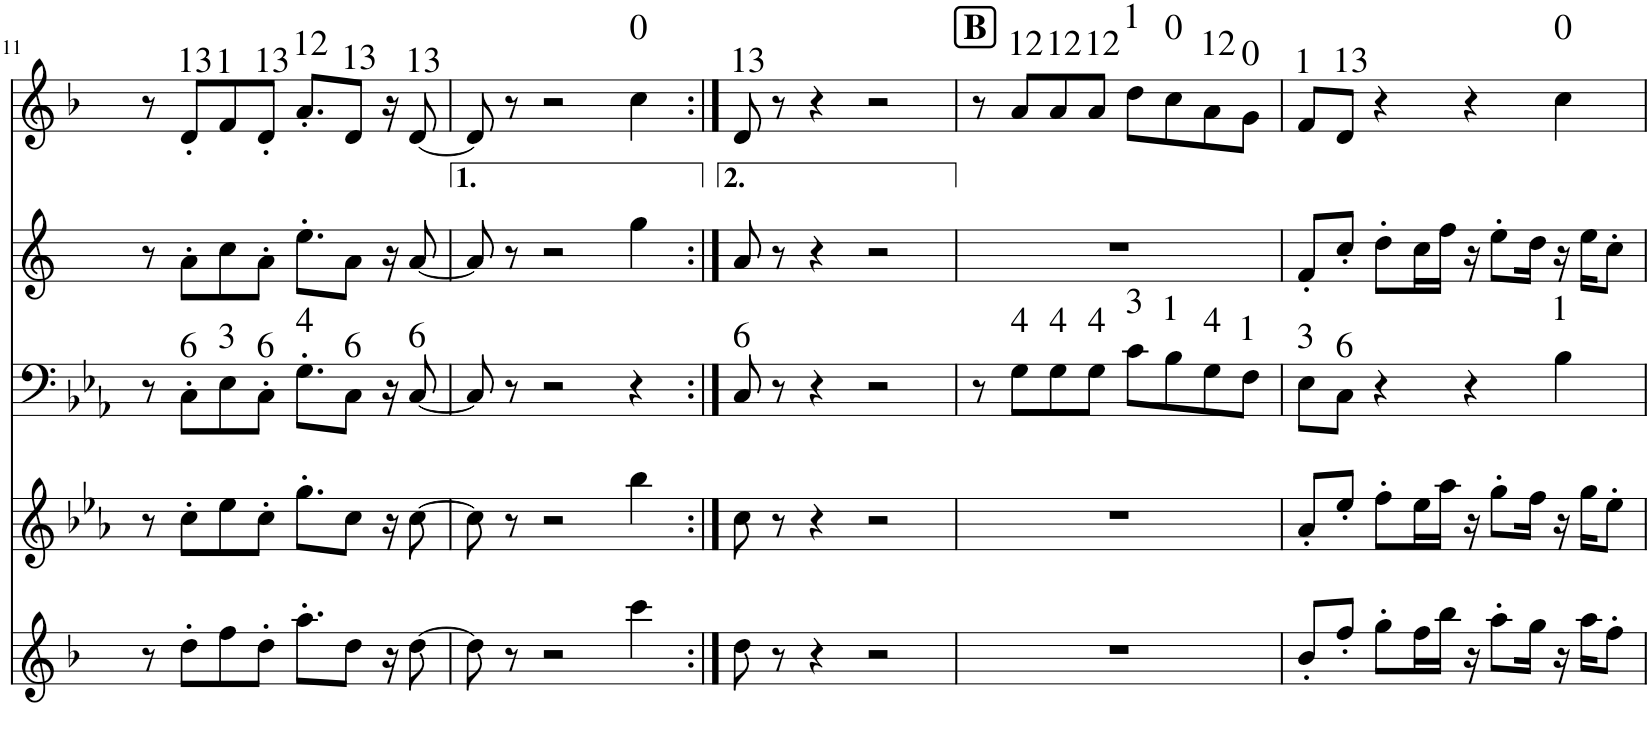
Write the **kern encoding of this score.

**kern	**kern	**kern	**kern	**kern	**kern
*part6	*part5	*part4	*part3	*part2	*part1
*staff6	*staff5	*staff4	*staff3	*staff2	*staff1
*I"Saxofone Tenor	*I"Flauta	*I"Tuba	*I"Trombone	*I"Saxofone Alto	*I"Trompete Bb
*	*I'Fl	*I'Tba	*I'Trb	*	*I'Tpt
!!LO:PB:g=z
*clefG2	*clefG2	*clefF4	*clefF4	*clefG2	*clefG2
*Trd8c14	*	*	*	*Trd5c9	*Trd1c2
*k[b-]	*k[b-e-a-]	*k[b-e-a-]	*k[b-e-a-]	*k[]	*k[b-]
*M4/4	*M4/4	*M4/4	*M4/4	*M4/4	*M4/4
=11	=11	=11	=11	=11	=11
8r	8r	8.AAA-/L	8r	8r	8r
!	!	!	!	!	!LO:TX:a:t=13
!	!	!	!LO:TX:a:t=6	!	!
8dd'\L	8cc'\L	.	8C'\L	8a'\L	8d'/L
.	.	[16AAA-/Jk	.	.	.
!	!	!	!	!	!LO:TX:a:t=1
!	!	!	!LO:TX:a:t=3	!	!
8ff\	8ee-\	32AAA-]	8E-\	8cc\	8f/
.	.	32r	.	.	.
.	.	16r	.	.	.
!	!	!	!	!	!LO:TX:a:t=13
!	!	!	!LO:TX:a:t=6	!	!
8dd'\J	8cc'\J	8AAA-	8C'\J	8a'\J	8d'/J
!	!	!	!	!	!LO:TX:a:t=12
!	!	!	!LO:TX:a:t=4	!	!
8.aa'\L	8.gg'\L	8r	8.G'\L	8.ee'\L	8.a'/L
.	.	8AAA-	.	.	.
!	!	!	!	!	!LO:TX:a:t=13
!	!	!	!LO:TX:a:t=6	!	!
8dd\J	8cc\J	.	8C\J	8a\J	8d/J
.	.	8r	.	.	.
16r	16r	.	16r	16r	16r
!	!	!	!	!	!LO:TX:a:t=13
!	!	!	!LO:TX:a:t=6	!	!
[8dd\	[8cc\	8AAA-	[8C/	[8a/	[8d/
=12	=12	=12	=12	=12	=12
8dd\]	8cc\]	8.CC/L	8C/]	8a/]	8d/]
8r	8r	.	8r	8r	8r
.	.	[16CC/Jk	.	.	.
2r	2r	32CC]	2r	2r	2r
.	.	32r	.	.	.
.	.	16r	.	.	.
.	.	8CC	.	.	.
.	.	8r	.	.	.
.	.	8CC	.	.	.
!	!	!	!	!	!LO:TX:a:t=0
4ccc\	4bb-\	8r	4r	4gg\	4cc\
.	.	8CC	.	.	.
=13:|!	=13:|!	=13:|!	=13:|!	=13:|!	=13:|!
!	!	!	!	!	!LO:TX:a:t=13
!	!	!	!LO:TX:a:t=6	!	!
8dd\	8cc\	8.CC/L	8C/	8a/	8d/
8r	8r	.	8r	8r	8r
.	.	[16CC/Jk	.	.	.
4r	4r	32CC]	4r	4r	4r
.	.	32r	.	.	.
.	.	16r	.	.	.
.	.	8CC	.	.	.
2r	2r	8r	2r	2r	2r
.	.	8CC	.	.	.
.	.	8r	.	.	.
.	.	8CC	.	.	.
!!LO:REH:place=s1:a:B:cj:t=B
=14	=14	=14	=14	=14	=14
1r	1r	8.FFF/L	8r	1r	8r
!	!	!	!	!	!LO:TX:a:t=12
!	!	!	!LO:TX:a:t=4	!	!
.	.	.	8G\L	.	8a/L
.	.	[16FFF/Jk	.	.	.
!	!	!	!	!	!LO:TX:a:t=12
!	!	!	!LO:TX:a:t=4	!	!
.	.	32FFF]	8G\	.	8a/
.	.	32r	.	.	.
.	.	16r	.	.	.
!	!	!	!	!	!LO:TX:a:t=12
!	!	!	!LO:TX:a:t=4	!	!
.	.	8FFF	8G\J	.	8a/J
!	!	!	!	!	!LO:TX:a:t=1
!	!	!	!LO:TX:a:t=3	!	!
.	.	8r	8c\L	.	8dd\L
!	!	!	!	!	!LO:TX:a:t=0
!	!	!	!LO:TX:a:t=1	!	!
.	.	8FFF	8B-\	.	8cc\
!	!	!	!	!	!LO:TX:a:t=12
!	!	!	!LO:TX:a:t=4	!	!
.	.	8r	8G\	.	8a\
!	!	!	!	!	!LO:TX:a:t=0
!	!	!	!LO:TX:a:t=1	!	!
.	.	8FFF	8F\J	.	8g\J
=15	=15	=15	=15	=15	=15
!	!	!	!	!	!LO:TX:a:t=1
!	!	!	!LO:TX:a:t=3	!	!
8b-'/L	8a-'/L	8.AAA-/L	8E-\L	8f'/L	8f/L
!	!	!	!	!	!LO:TX:a:t=13
!	!	!	!LO:TX:a:t=6	!	!
8ff'/J	8ee-'/J	.	8C\J	8cc'/J	8d/J
.	.	[16AAA-/Jk	.	.	.
8gg'\L	8ff'\L	32AAA-]	4r	8dd'\L	4r
.	.	32r	.	.	.
.	.	16r	.	.	.
16ff\L	16ee-\L	8AAA-	.	16cc\L	.
16bb-\JJ	16aa-\JJ	.	.	16ff\JJ	.
16r	16r	8r	4r	16r	4r
8aa'\L	8gg'\L	.	.	8ee'\L	.
.	.	8AAA-	.	.	.
16gg\Jk	16ff\Jk	.	.	16dd\Jk	.
!	!	!	!	!	!LO:TX:a:t=0
!	!	!	!LO:TX:a:t=1	!	!
16r	16r	8r	4B-\	16r	4cc\
16aa\KL	16gg\KL	.	.	16ee\KL	.
8ff'\J	8ee-'\J	8AAA-	.	8cc'\J	.
=	=	=	=	=	=
*-	*-	*-	*-	*-	*-
